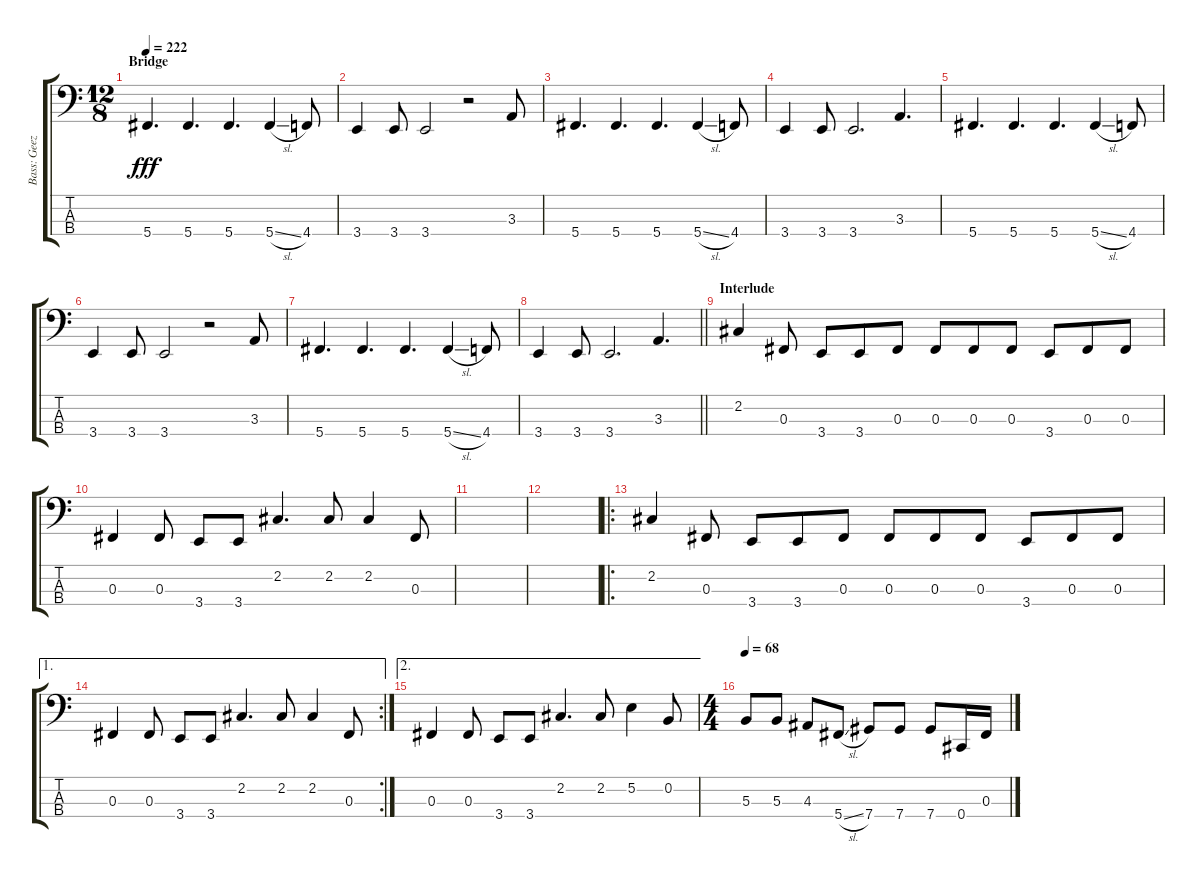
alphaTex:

\track ("Bass: Geezer" "Bass: Geez") {instrument electricbassfinger}
\staff {score tabs}
\tuning (E2 B1 Gb1 Db1) {hide}
\ts (12 8)
\section ("" "Bridge")
\tempo 222
\clef f4
\ks c
5.4.4{d dy fff} 5.4.4{d} 5.4.4{d} 5.4{sl}.4 4.4.8 |
3.4.4 3.4.8 3.4.2 r.2 3.3.8 |
5.4.4{d} 5.4.4{d} 5.4.4{d} 5.4{sl}.4 4.4.8 |
3.4.4 3.4.8 3.4.2{d} 3.3.4{d} |
5.4.4{d} 5.4.4{d} 5.4.4{d} 5.4{sl}.4 4.4.8 |
3.4.4 3.4.8 3.4.2 r.2 3.3.8 |
5.4.4{d} 5.4.4{d} 5.4.4{d} 5.4{sl}.4 4.4.8 |
\barLineRight lightlight
3.4.4 3.4.8 3.4.2{d} 3.3.4{d} |
\section ("" "Interlude")
2.2.4 0.3.8 3.4.8 3.4.8 0.3.8 0.3.8 0.3.8 0.3.8 3.4.8 0.3.8 0.3.8 |
0.3.4 0.3.8 3.4.8 3.4.8 2.2.4{d} 2.2.8 2.2.4 0.3.8 |
|
|
\ro
2.2.4 0.3.8 3.4.8 3.4.8 0.3.8 0.3.8 0.3.8 0.3.8 3.4.8 0.3.8 0.3.8 |
\ae 1
\rc 2
0.3.4 0.3.8 3.4.8 3.4.8 2.2.4{d} 2.2.8 2.2.4 0.3.8 |
\ae 2
0.3.4 0.3.8 3.4.8 3.4.8 2.2.4{d} 2.2.8 5.2.4 0.2.8 |
\ts (4 4)
\tempo 68
5.3.8 5.3.8 4.3.8 5.4{sl}.8 7.4.8 7.4.8 7.4.8 0.4.16 0.3.16
